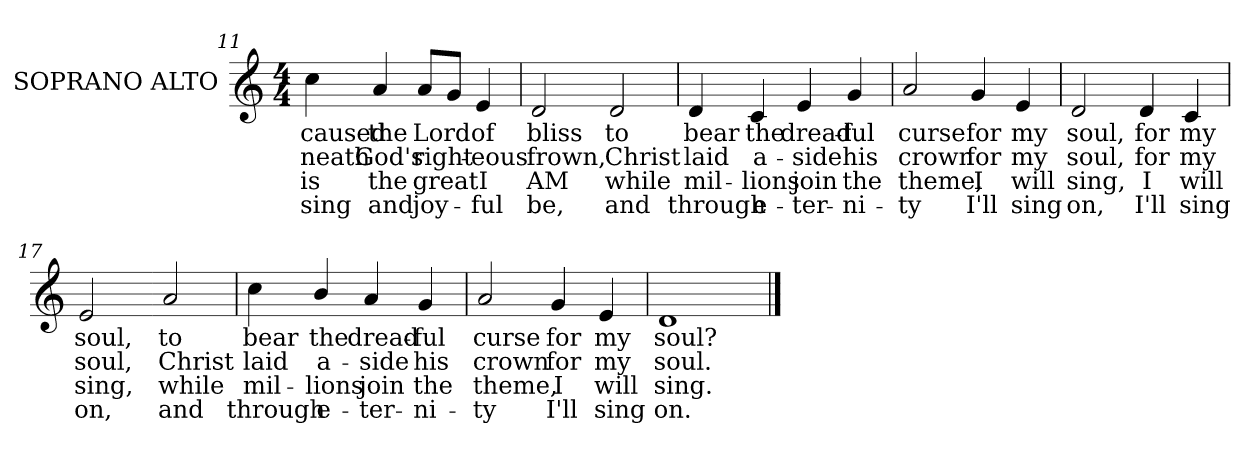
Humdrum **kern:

**kern	**text	**text	**text	**text
*part1	*part1	*part1	*part1	*part1
*staff1	*staff1	*staff1	*staff1	*staff1
*I"SOPRANO ALTO	*	*	*	*
*I'S. A.	*	*	*	*
*clefG2	*	*	*	*
*k[]	*	*	*	*
*C:	*	*	*	*
*M4/4	*	*	*	*
=11	=11	=11	=11	=11
!	!LO:LY:b:color=#000000	!LO:LY:b:color=#000000	!LO:LY:b:color=#000000	!LO:LY:b:color=#000000
4cci\	caused	-neath	is	sing
!	!LO:LY:b:color=#000000	!LO:LY:b:color=#000000	!LO:LY:b:color=#000000	!LO:LY:b:color=#000000
4ai/	the	God's	the	and
!	!LO:LY:b:color=#000000	!LO:LY:b:color=#000000	!LO:LY:b:color=#000000	!LO:LY:b:color=#000000
8ai/L	Lord	right-	great	joy-
8gi/J	.	.	.	.
!	!LO:LY:b:color=#000000	!LO:LY:b:color=#000000	!LO:LY:b:color=#000000	!LO:LY:b:color=#000000
4ei/	of	-eous	I	-ful
=12	=12	=12	=12	=12
!	!LO:LY:b:color=#000000	!LO:LY:b:color=#000000	!LO:LY:b:color=#000000	!LO:LY:b:color=#000000
2di/	bliss	frown,	AM	be,
!!LO:LB:g=z
=13-	=13-	=13-	=13-	=13-
!	!LO:LY:b:color=#000000	!LO:LY:b:color=#000000	!LO:LY:b:color=#000000	!LO:LY:b:color=#000000
2di/	to	Christ	while	and
=14	=14	=14	=14	=14
!	!LO:LY:b:color=#000000	!LO:LY:b:color=#000000	!LO:LY:b:color=#000000	!LO:LY:b:color=#000000
4di/	bear	laid	mil-	through
!	!LO:LY:b:color=#000000	!LO:LY:b:color=#000000	!LO:LY:b:color=#000000	!LO:LY:b:color=#000000
4ci/	the	a-	-lions	e-
!	!LO:LY:b:color=#000000	!LO:LY:b:color=#000000	!LO:LY:b:color=#000000	!LO:LY:b:color=#000000
4ei/	dread-	-side	join	-ter-
!	!LO:LY:b:color=#000000	!LO:LY:b:color=#000000	!LO:LY:b:color=#000000	!LO:LY:b:color=#000000
4gi/	-ful	his	the	-ni-
=15	=15	=15	=15	=15
!	!LO:LY:b:color=#000000	!LO:LY:b:color=#000000	!LO:LY:b:color=#000000	!LO:LY:b:color=#000000
2ai/	curse	crown	theme,	-ty
!	!LO:LY:b:color=#000000	!LO:LY:b:color=#000000	!LO:LY:b:color=#000000	!LO:LY:b:color=#000000
4gi/	for	for	I	I'll
!	!LO:LY:b:color=#000000	!LO:LY:b:color=#000000	!LO:LY:b:color=#000000	!LO:LY:b:color=#000000
4ei/	my	my	will	sing
=16	=16	=16	=16	=16
!	!LO:LY:b:color=#000000	!LO:LY:b:color=#000000	!LO:LY:b:color=#000000	!LO:LY:b:color=#000000
2di/	soul,	soul,	sing,	on,
!	!LO:LY:b:color=#000000	!LO:LY:b:color=#000000	!LO:LY:b:color=#000000	!LO:LY:b:color=#000000
4di/	for	for	I	I'll
!	!LO:LY:b:color=#000000	!LO:LY:b:color=#000000	!LO:LY:b:color=#000000	!LO:LY:b:color=#000000
4ci/	my	my	will	sing
=17	=17	=17	=17	=17
!	!LO:LY:b:color=#000000	!LO:LY:b:color=#000000	!LO:LY:b:color=#000000	!LO:LY:b:color=#000000
2ei/	soul,	soul,	sing,	on,
!!LO:LB:g=z
=18-	=18-	=18-	=18-	=18-
!	!LO:LY:b:color=#000000	!LO:LY:b:color=#000000	!LO:LY:b:color=#000000	!LO:LY:b:color=#000000
2ai/	to	Christ	while	and
=19	=19	=19	=19	=19
!	!LO:LY:b:color=#000000	!LO:LY:b:color=#000000	!LO:LY:b:color=#000000	!LO:LY:b:color=#000000
4cci\	bear	laid	mil-	through
!	!LO:LY:b:color=#000000	!LO:LY:b:color=#000000	!LO:LY:b:color=#000000	!LO:LY:b:color=#000000
4bi/	the	a-	-lions	e-
!	!LO:LY:b:color=#000000	!LO:LY:b:color=#000000	!LO:LY:b:color=#000000	!LO:LY:b:color=#000000
4ai/	dread-	-side	join	-ter-
!	!LO:LY:b:color=#000000	!LO:LY:b:color=#000000	!LO:LY:b:color=#000000	!LO:LY:b:color=#000000
4gi/	-ful	his	the	-ni-
=20	=20	=20	=20	=20
!	!LO:LY:b:color=#000000	!LO:LY:b:color=#000000	!LO:LY:b:color=#000000	!LO:LY:b:color=#000000
2ai/	curse	crown	theme,	-ty
!	!LO:LY:b:color=#000000	!LO:LY:b:color=#000000	!LO:LY:b:color=#000000	!LO:LY:b:color=#000000
4gi/	for	for	I	I'll
!	!LO:LY:b:color=#000000	!LO:LY:b:color=#000000	!LO:LY:b:color=#000000	!LO:LY:b:color=#000000
4ei/	my	my	will	sing
=21	=21	=21	=21	=21
!	!LO:LY:b:color=#000000	!LO:LY:b:color=#000000	!LO:LY:b:color=#000000	!LO:LY:b:color=#000000
1di	soul?	soul.	sing.	on.
==	==	==	==	==
*-	*-	*-	*-	*-
